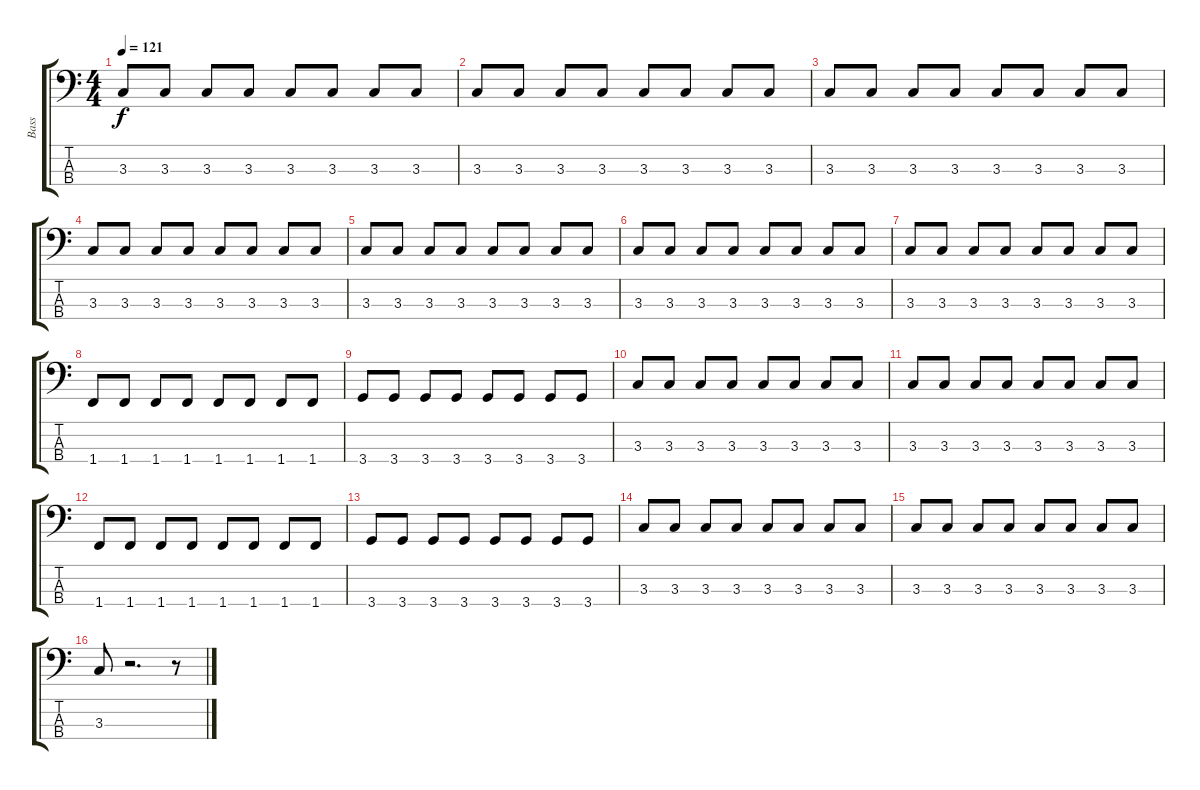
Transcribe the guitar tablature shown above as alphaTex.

\track ("Bass" "Bass") {instrument electricbasspick}
\staff {score tabs}
\tuning (G2 D2 A1 E1) {hide}
\ts (4 4)
\tempo 121
\clef f4
\ks c
3.3.8{dy f} 3.3.8 3.3.8 3.3.8 3.3.8 3.3.8 3.3.8 3.3.8 |
3.3.8 3.3.8 3.3.8 3.3.8 3.3.8 3.3.8 3.3.8 3.3.8 |
3.3.8 3.3.8 3.3.8 3.3.8 3.3.8 3.3.8 3.3.8 3.3.8 |
3.3.8 3.3.8 3.3.8 3.3.8 3.3.8 3.3.8 3.3.8 3.3.8 |
3.3.8 3.3.8 3.3.8 3.3.8 3.3.8 3.3.8 3.3.8 3.3.8 |
3.3.8 3.3.8 3.3.8 3.3.8 3.3.8 3.3.8 3.3.8 3.3.8 |
3.3.8 3.3.8 3.3.8 3.3.8 3.3.8 3.3.8 3.3.8 3.3.8 |
1.4.8 1.4.8 1.4.8 1.4.8 1.4.8 1.4.8 1.4.8 1.4.8 |
3.4.8 3.4.8 3.4.8 3.4.8 3.4.8 3.4.8 3.4.8 3.4.8 |
3.3.8 3.3.8 3.3.8 3.3.8 3.3.8 3.3.8 3.3.8 3.3.8 |
3.3.8 3.3.8 3.3.8 3.3.8 3.3.8 3.3.8 3.3.8 3.3.8 |
1.4.8 1.4.8 1.4.8 1.4.8 1.4.8 1.4.8 1.4.8 1.4.8 |
3.4.8 3.4.8 3.4.8 3.4.8 3.4.8 3.4.8 3.4.8 3.4.8 |
3.3.8 3.3.8 3.3.8 3.3.8 3.3.8 3.3.8 3.3.8 3.3.8 |
3.3.8 3.3.8 3.3.8 3.3.8 3.3.8 3.3.8 3.3.8 3.3.8 |
3.3.8 r.2{d} r.8
